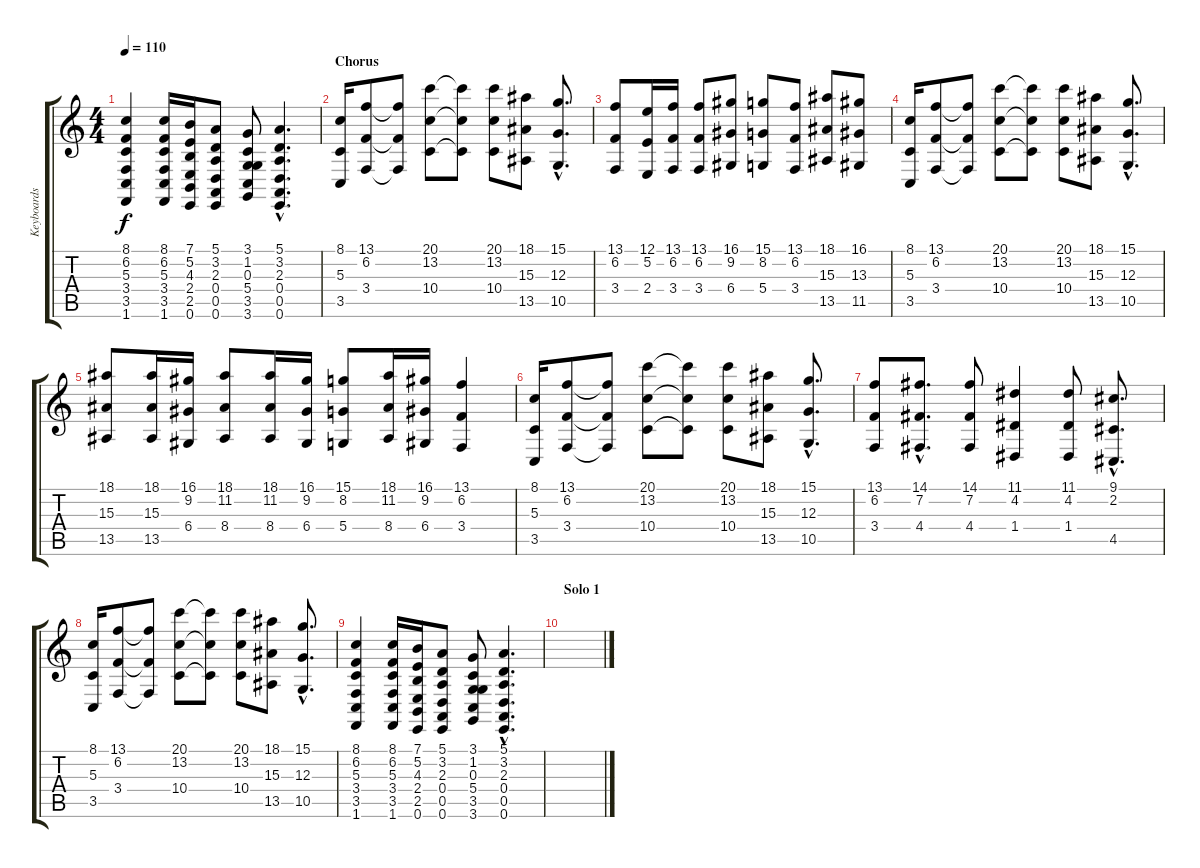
\track ("Keyboards" "Keyboards") {instrument stringensemble1}
\staff {score tabs}
\tuning (E4 B3 G3 D3 A2 E2) {hide}
\ts (4 4)
\tempo 110
\clef g2
\ks c
(8.1 6.2 5.3 3.4 3.5 1.6).4{dy f} (8.1 6.2 5.3 3.4 3.5 1.6).16 (7.1 5.2 4.3 2.4 2.5 0.6).16 (5.1 3.2 2.3 0.4 0.5 0.6).8 (3.1 1.2 0.3 5.4 3.5 3.6).8 (5.1{hac} 3.2{hac} 2.3{hac} 0.4{hac} 0.5{hac} 0.6{hac}).4{d} |
\section ("" "Chorus")
(8.1 5.3 3.5).16{instrument stringensemble1} (13.1 6.2 3.4).8 (13.1{t} 6.2{t} 3.4{t}).8 (20.1 13.2 10.4).8 (20.1{t} 13.2{t} 10.4{t}).8 (20.1 13.2 10.4).8 (18.1 15.3 13.5).8 (15.1{hac} 12.3{hac} 10.5{hac}).8{d} |
(13.1 6.2 3.4).8 (12.1 5.2 2.4).16 (13.1 6.2 3.4).16 (13.1 6.2 3.4).8 (16.1 9.2 6.4).8 (15.1 8.2 5.4).8 (13.1 6.2 3.4).8 (18.1 15.3 13.5).8 (16.1 13.3 11.5).8 |
(8.1 5.3 3.5).16 (13.1 6.2 3.4).8 (13.1{t} 6.2{t} 3.4{t}).8 (20.1 13.2 10.4).8 (20.1{t} 13.2{t} 10.4{t}).8 (20.1 13.2 10.4).8 (18.1 15.3 13.5).8 (15.1{hac} 12.3{hac} 10.5{hac}).8{d} |
(18.1 15.3 13.5).8 (18.1 15.3 13.5).16 (16.1 9.2 6.4).16 (18.1 11.2 8.4).8 (18.1 11.2 8.4).16 (16.1 9.2 6.4).16 (15.1 8.2 5.4).8 (18.1 11.2 8.4).16 (16.1 9.2 6.4).16 (13.1 6.2 3.4).4 |
(8.1 5.3 3.5).16 (13.1 6.2 3.4).8 (13.1{t} 6.2{t} 3.4{t}).8 (20.1 13.2 10.4).8 (20.1{t} 13.2{t} 10.4{t}).8 (20.1 13.2 10.4).8 (18.1 15.3 13.5).8 (15.1{hac} 12.3{hac} 10.5{hac}).8{d} |
(13.1 6.2 3.4).8 (14.1{hac} 7.2{hac} 4.4{hac}).8{d} (14.1 7.2 4.4).8 (11.1 4.2 1.4).4 (11.1 4.2 1.4).8 (9.1{hac} 2.2{hac} 4.5{hac}).8{d} |
(8.1 5.3 3.5).16 (13.1 6.2 3.4).8 (13.1{t} 6.2{t} 3.4{t}).8 (20.1 13.2 10.4).8 (20.1{t} 13.2{t} 10.4{t}).8 (20.1 13.2 10.4).8 (18.1 15.3 13.5).8 (15.1{hac} 12.3{hac} 10.5{hac}).8{d} |
(8.1 6.2 5.3 3.4 3.5 1.6).4 (8.1 6.2 5.3 3.4 3.5 1.6).16 (7.1 5.2 4.3 2.4 2.5 0.6).16 (5.1 3.2 2.3 0.4 0.5 0.6).8 (3.1 1.2 0.3 5.4 3.5 3.6).8 (5.1{hac} 3.2{hac} 2.3{hac} 0.4{hac} 0.5{hac} 0.6{hac}).4{d} |
\section ("" "Solo 1")
